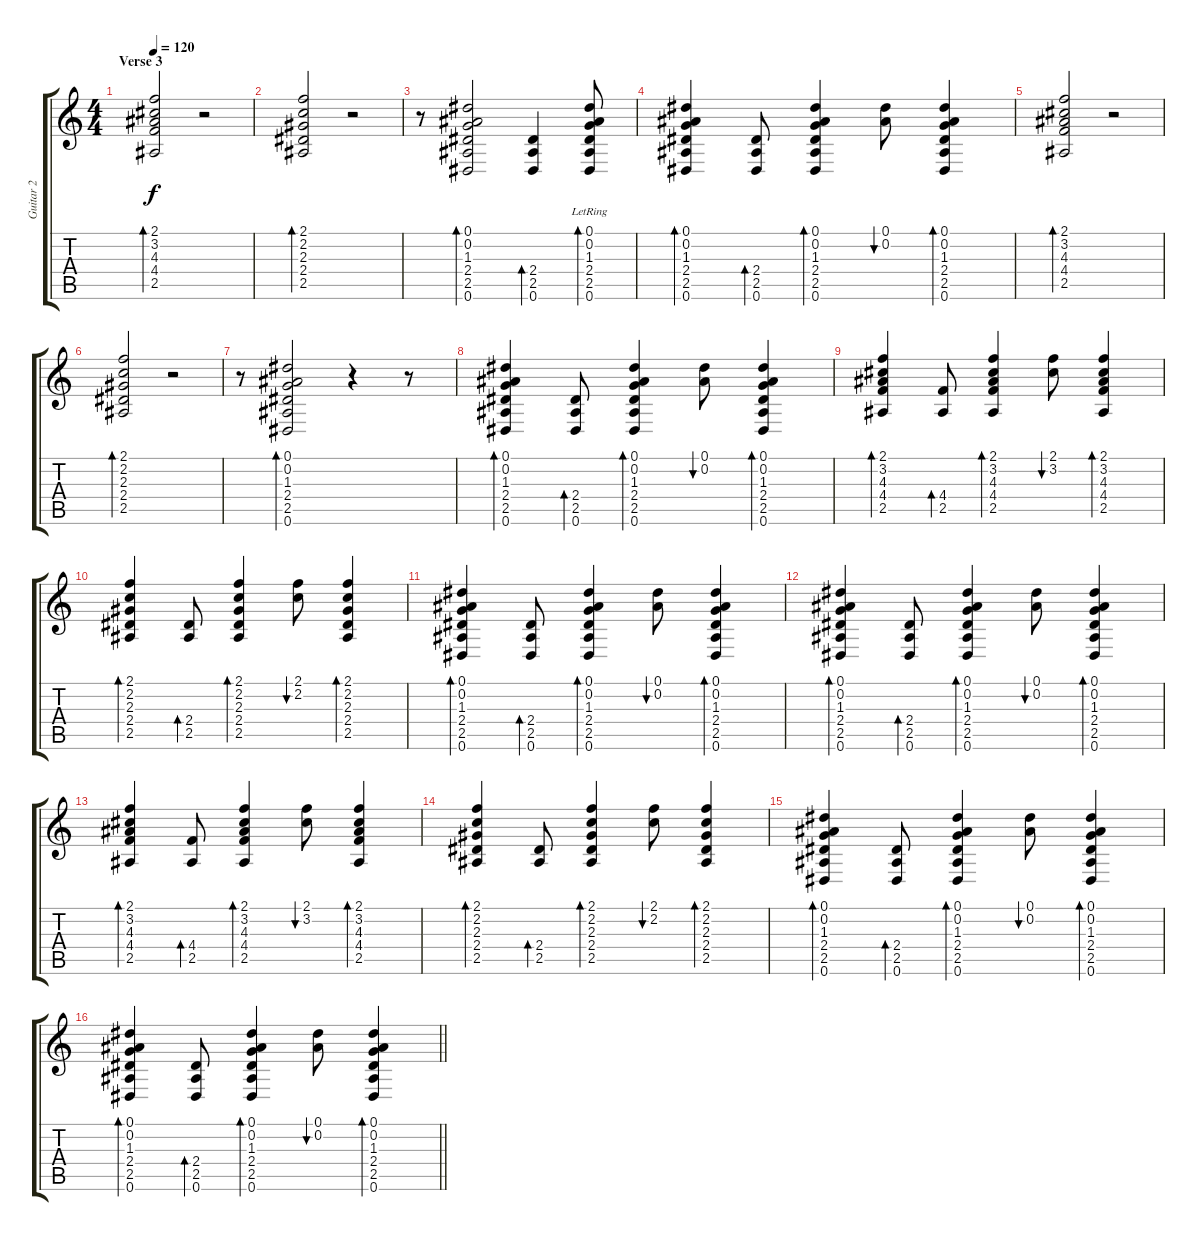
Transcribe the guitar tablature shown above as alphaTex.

\track ("Guitar 2" "Guitar 2") {instrument acousticguitarsteel}
\staff {score tabs}
\tuning (Eb4 Bb3 Gb3 Db3 Ab2 Eb2) {hide}
\ts (4 4)
\section ("" "Verse 3")
\tempo 120
\clef g2
\ks c
(2.1 3.2 4.3 4.4 2.5).2{bd 120 dy f} r.2 |
(2.1 2.2 2.3 2.4 2.5).2{bd 120} r.2 |
r.8 (0.1 0.2 1.3 2.4 2.5 0.6).2{bd 60} (2.4 2.5 0.6).4{bd 60} (0.1{lr} 0.2{lr} 1.3{lr} 2.4 2.5{lr} 0.6{lr}).8{bd 60} |
(0.1 0.2 1.3 2.4 2.5 0.6).4{bd 60} (2.4 2.5 0.6).8{bd 60} (0.1 0.2 1.3 2.4 2.5 0.6).4{bd 60} (0.1 0.2).8{bu 60} (0.1 0.2 1.3 2.4 2.5 0.6).4{bd 60} |
(2.1 3.2 4.3 4.4 2.5).2{bd 120} r.2 |
(2.1 2.2 2.3 2.4 2.5).2{bd 120} r.2 |
r.8 (0.1 0.2 1.3 2.4 2.5 0.6).2{bd 60} r.4 r.8 |
(0.1 0.2 1.3 2.4 2.5 0.6).4{bd 60} (2.4 2.5 0.6).8{bd 60} (0.1 0.2 1.3 2.4 2.5 0.6).4{bd 60} (0.1 0.2).8{bu 60} (0.1 0.2 1.3 2.4 2.5 0.6).4{bd 60} |
(2.1 3.2 4.3 4.4 2.5).4{bd 60} (4.4 2.5).8{bd 60} (2.1 3.2 4.3 4.4 2.5).4{bd 60} (2.1 3.2).8{bu 60} (2.1 3.2 4.3 4.4 2.5).4{bd 60} |
(2.1 2.2 2.3 2.4 2.5).4{bd 60} (2.4 2.5).8{bd 60} (2.1 2.2 2.3 2.4 2.5).4{bd 60} (2.1 2.2).8{bu 60} (2.1 2.2 2.3 2.4 2.5).4{bd 60} |
(0.1 0.2 1.3 2.4 2.5 0.6).4{bd 60} (2.4 2.5 0.6).8{bd 60} (0.1 0.2 1.3 2.4 2.5 0.6).4{bd 60} (0.1 0.2).8{bu 60} (0.1 0.2 1.3 2.4 2.5 0.6).4{bd 60} |
(0.1 0.2 1.3 2.4 2.5 0.6).4{bd 60} (2.4 2.5 0.6).8{bd 60} (0.1 0.2 1.3 2.4 2.5 0.6).4{bd 60} (0.1 0.2).8{bu 60} (0.1 0.2 1.3 2.4 2.5 0.6).4{bd 60} |
(2.1 3.2 4.3 4.4 2.5).4{bd 60} (4.4 2.5).8{bd 60} (2.1 3.2 4.3 4.4 2.5).4{bd 60} (2.1 3.2).8{bu 60} (2.1 3.2 4.3 4.4 2.5).4{bd 60} |
(2.1 2.2 2.3 2.4 2.5).4{bd 60} (2.4 2.5).8{bd 60} (2.1 2.2 2.3 2.4 2.5).4{bd 60} (2.1 2.2).8{bu 60} (2.1 2.2 2.3 2.4 2.5).4{bd 60} |
(0.1 0.2 1.3 2.4 2.5 0.6).4{bd 60} (2.4 2.5 0.6).8{bd 60} (0.1 0.2 1.3 2.4 2.5 0.6).4{bd 60} (0.1 0.2).8{bu 60} (0.1 0.2 1.3 2.4 2.5 0.6).4{bd 60} |
\barLineRight lightlight
(0.1 0.2 1.3 2.4 2.5 0.6).4{bd 60} (2.4 2.5 0.6).8{bd 60} (0.1 0.2 1.3 2.4 2.5 0.6).4{bd 60} (0.1 0.2).8{bu 60} (0.1 0.2 1.3 2.4 2.5 0.6).4{bd 60}
